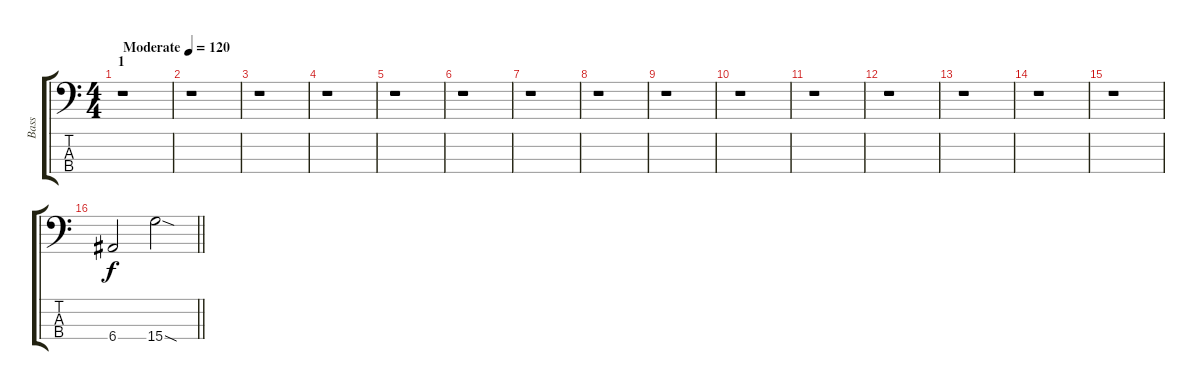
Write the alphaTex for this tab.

\track ("Bass" "Bass") {instrument electricbassfinger}
\staff {score tabs}
\tuning (G2 D2 A1 E1) {hide}
\ts (4 4)
\section ("" "1")
\tempo (120 "Moderate")
\clef f4
\ks aminor
r.1{dy f instrument electricbassfinger} |
r.1 |
r.1 |
r.1 |
r.1 |
r.1 |
r.1 |
r.1 |
r.1 |
r.1 |
r.1 |
r.1 |
r.1 |
r.1 |
r.1 |
\barLineRight lightlight
6.4.2 15.4{sod}.2
